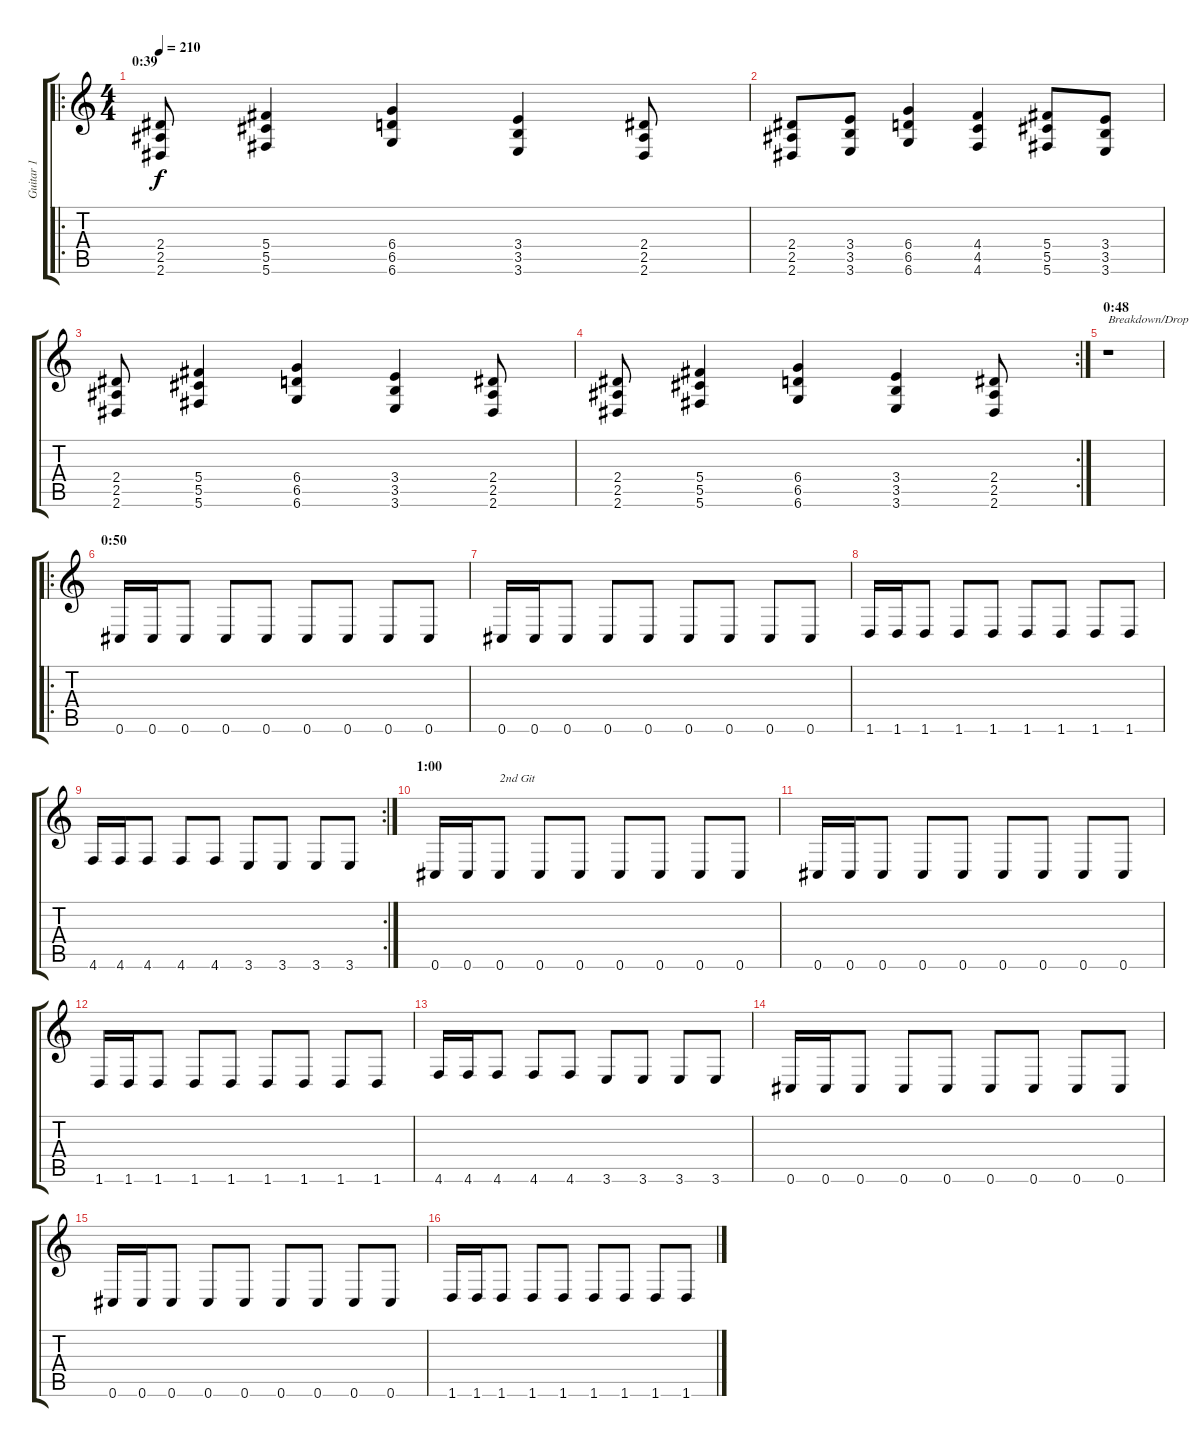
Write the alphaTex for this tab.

\track ("Guitar 1" "Guitar 1") {instrument distortionguitar}
\staff {score tabs}
\tuning (Eb4 Bb3 Gb3 Db3 Ab2 Db2) {hide}
\ro
\ts (4 4)
\section ("" "0:39")
\tempo 210
\clef g2
\ks c
(2.4 2.5 2.6).8{dy f} (5.4 5.5 5.6).4 (6.4 6.5 6.6).4 (3.4 3.5 3.6).4 (2.4 2.5 2.6).8 |
(2.4 2.5 2.6).8 (3.4 3.5 3.6).8 (6.4 6.5 6.6).4 (4.4 4.5 4.6).4 (5.4 5.5 5.6).8 (3.4 3.5 3.6).8 |
(2.4 2.5 2.6).8 (5.4 5.5 5.6).4 (6.4 6.5 6.6).4 (3.4 3.5 3.6).4 (2.4 2.5 2.6).8 |
\rc 2
(2.4 2.5 2.6).8 (5.4 5.5 5.6).4 (6.4 6.5 6.6).4 (3.4 3.5 3.6).4 (2.4 2.5 2.6).8 |
\section ("" "0:48")
r.1{txt "Breakdown/Drop"} |
\ro
\section ("" "0:50")
0.6.16 0.6.16 0.6.8 0.6.8 0.6.8 0.6.8 0.6.8 0.6.8 0.6.8 |
0.6.16 0.6.16 0.6.8 0.6.8 0.6.8 0.6.8 0.6.8 0.6.8 0.6.8 |
1.6.16 1.6.16 1.6.8 1.6.8 1.6.8 1.6.8 1.6.8 1.6.8 1.6.8 |
\rc 2
4.6.16 4.6.16 4.6.8 4.6.8 4.6.8 3.6.8 3.6.8 3.6.8 3.6.8 |
\section ("" "1:00")
0.6.16 0.6.16 0.6.8{txt "2nd Git"} 0.6.8 0.6.8 0.6.8 0.6.8 0.6.8 0.6.8 |
0.6.16 0.6.16 0.6.8 0.6.8 0.6.8 0.6.8 0.6.8 0.6.8 0.6.8 |
1.6.16 1.6.16 1.6.8 1.6.8 1.6.8 1.6.8 1.6.8 1.6.8 1.6.8 |
4.6.16 4.6.16 4.6.8 4.6.8 4.6.8 3.6.8 3.6.8 3.6.8 3.6.8 |
0.6.16 0.6.16 0.6.8 0.6.8 0.6.8 0.6.8 0.6.8 0.6.8 0.6.8 |
0.6.16 0.6.16 0.6.8 0.6.8 0.6.8 0.6.8 0.6.8 0.6.8 0.6.8 |
1.6.16 1.6.16 1.6.8 1.6.8 1.6.8 1.6.8 1.6.8 1.6.8 1.6.8
